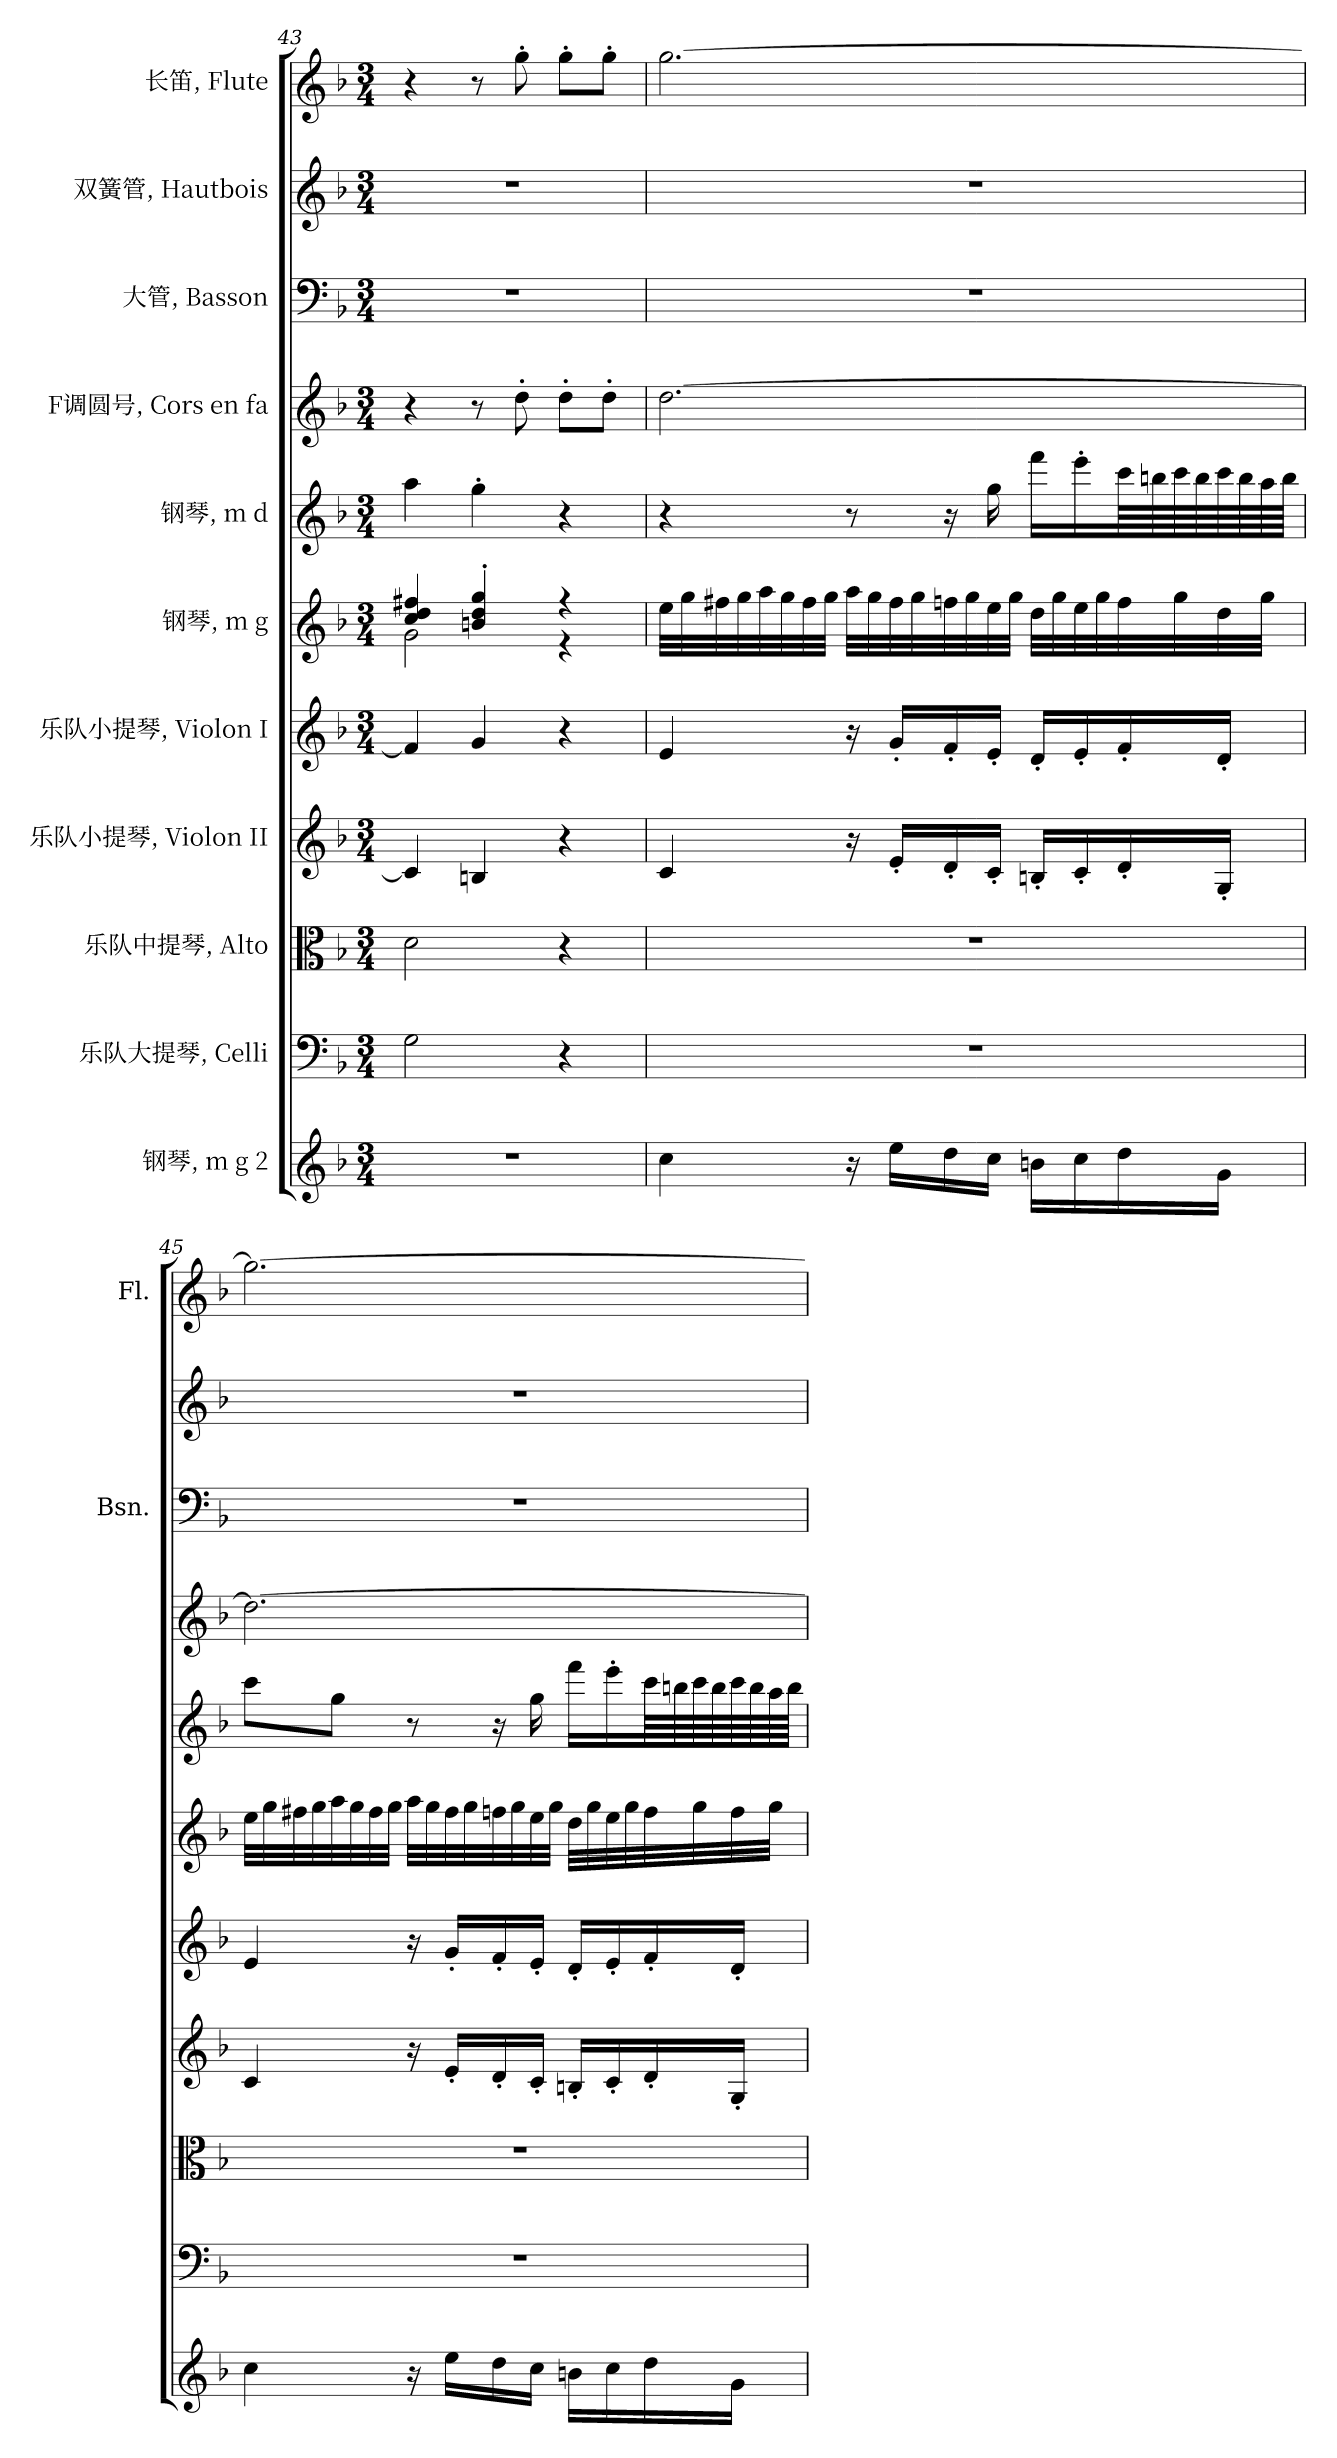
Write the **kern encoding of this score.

**kern	**kern	**kern	**kern	**kern	**kern	**kern	**kern	**kern	**kern	**kern
*part11	*part10	*part9	*part8	*part7	*part6	*part5	*part4	*part3	*part2	*part1
*staff11	*staff10	*staff9	*staff8	*staff7	*staff6	*staff5	*staff4	*staff3	*staff2	*staff1
*I"钢琴, m g 2	*I"乐队大提琴, Celli	*I"乐队中提琴, Alto	*I"乐队小提琴, Violon II	*I"乐队小提琴, Violon I	*I"钢琴, m g	*I"钢琴, m d	*I"F调圆号, Cors en fa	*I"大管, Basson	*I"双簧管, Hautbois	*I"长笛, Flute
*	*	*	*	*	*	*	*	*I'Bsn.	*	*I'Fl.
*clefG2	*clefF4	*clefC3	*clefG2	*clefG2	*clefG2	*clefG2	*clefG2	*clefF4	*clefG2	*clefG2
*	*	*	*	*	*	*	*ITrd4c7	*	*	*
*k[b-]	*k[b-]	*k[b-]	*k[b-]	*k[b-]	*k[b-]	*k[b-]	*k[b-e-]	*k[b-]	*k[b-]	*k[b-]
*M3/4	*M3/4	*M3/4	*M3/4	*M3/4	*M3/4	*M3/4	*M3/4	*M3/4	*M3/4	*M3/4
=43	=43	=43	=43	=43	=43	=43	=43	=43	=43	=43
*	*	*	*	*	*^	*	*	*	*	*
2.r	2G\	2d\	4c/]	4f#/]	4cc/ 4dd/ 4ff#X/	2g\	4aa\	4r	2.r	2.r	4r
.	.	.	4Bn/	4g/	4bn/' 4dd/' 4gg/'	.	4gg'\	8r	.	.	8r
.	.	.	.	.	.	.	.	8g'\	.	.	8gg'\
.	4r	4r	4r	4r	4r	4r	4r	8g'\L	.	.	8gg'\L
.	.	.	.	.	.	.	.	8g'\J	.	.	8gg'\J
*	*	*	*	*	*v	*v	*	*	*	*	*
!!LO:PB:g=z
=44	=44	=44	=44	=44	=44	=44	=44	=44	=44	=44
4cc\	2.r	2.r	4c/	4e/	32ee\LLL	4r	[2.g\	2.r	2.r	[2.gg\
.	.	.	.	.	32gg\	.	.	.	.	.
.	.	.	.	.	32ff#X\	.	.	.	.	.
.	.	.	.	.	32gg\	.	.	.	.	.
.	.	.	.	.	32aa\	.	.	.	.	.
.	.	.	.	.	32gg\	.	.	.	.	.
.	.	.	.	.	32ff#\	.	.	.	.	.
.	.	.	.	.	32gg\JJJ	.	.	.	.	.
16r	.	.	16r	16r	32aa\LLL	8r	.	.	.	.
.	.	.	.	.	32gg\	.	.	.	.	.
16ee\LL	.	.	16e'/LL	16g'/LL	32ff#\	.	.	.	.	.
.	.	.	.	.	32gg\	.	.	.	.	.
16dd\	.	.	16d'/	16f'/	32ffn\	16r	.	.	.	.
.	.	.	.	.	32gg\	.	.	.	.	.
16cc\JJ	.	.	16c'/JJ	16e'/JJ	32ee\	16gg\	.	.	.	.
.	.	.	.	.	32gg\JJJ	.	.	.	.	.
16bn\LL	.	.	16Bn'/LL	16d'/LL	32dd\LLL	16fff\LL	.	.	.	.
.	.	.	.	.	32gg\	.	.	.	.	.
16cc\	.	.	16c'/	16e'/	32ee\	16eee'\	.	.	.	.
.	.	.	.	.	32gg\	.	.	.	.	.
16dd\	.	.	16d'/	16f'/	32ff\	64ccc\LL	.	.	.	.
.	.	.	.	.	.	64bbn\	.	.	.	.
.	.	.	.	.	32gg\	64ccc\	.	.	.	.
.	.	.	.	.	.	64bb\	.	.	.	.
16g\JJ	.	.	16G'/JJ	16d'/JJ	32dd\	64ccc\	.	.	.	.
.	.	.	.	.	.	64bb\	.	.	.	.
.	.	.	.	.	32gg\JJJ	64aa\	.	.	.	.
.	.	.	.	.	.	64bb\JJJJ	.	.	.	.
!!LO:PB:g=z
=45	=45	=45	=45	=45	=45	=45	=45	=45	=45	=45
4cc\	2.r	2.r	4c/	4e/	32ee\LLL	8ccc\L	2.g\_	2.r	2.r	2.gg\_
.	.	.	.	.	32gg\	.	.	.	.	.
.	.	.	.	.	32ff#X\	.	.	.	.	.
.	.	.	.	.	32gg\	.	.	.	.	.
.	.	.	.	.	32aa\	8gg\J	.	.	.	.
.	.	.	.	.	32gg\	.	.	.	.	.
.	.	.	.	.	32ff#\	.	.	.	.	.
.	.	.	.	.	32gg\JJJ	.	.	.	.	.
16r	.	.	16r	16r	32aa\LLL	8r	.	.	.	.
.	.	.	.	.	32gg\	.	.	.	.	.
16ee\LL	.	.	16e'/LL	16g'/LL	32ff#\	.	.	.	.	.
.	.	.	.	.	32gg\	.	.	.	.	.
16dd\	.	.	16d'/	16f'/	32ffn\	16r	.	.	.	.
.	.	.	.	.	32gg\	.	.	.	.	.
16cc\JJ	.	.	16c'/JJ	16e'/JJ	32ee\	16gg\	.	.	.	.
.	.	.	.	.	32gg\JJJ	.	.	.	.	.
16bn\LL	.	.	16Bn'/LL	16d'/LL	32dd\LLL	16fff\LL	.	.	.	.
.	.	.	.	.	32gg\	.	.	.	.	.
16cc\	.	.	16c'/	16e'/	32ee\	16eee'\	.	.	.	.
.	.	.	.	.	32gg\	.	.	.	.	.
16dd\	.	.	16d'/	16f'/	32ff\	64ccc\LL	.	.	.	.
.	.	.	.	.	.	64bbn\	.	.	.	.
.	.	.	.	.	32gg\	64ccc\	.	.	.	.
.	.	.	.	.	.	64bb\	.	.	.	.
16g\JJ	.	.	16G'/JJ	16d'/JJ	32ff\	64ccc\	.	.	.	.
.	.	.	.	.	.	64bb\	.	.	.	.
.	.	.	.	.	32gg\JJJ	64aa\	.	.	.	.
.	.	.	.	.	.	64bb\JJJJ	.	.	.	.
=	=	=	=	=	=	=	=	=	=	=
*-	*-	*-	*-	*-	*-	*-	*-	*-	*-	*-
